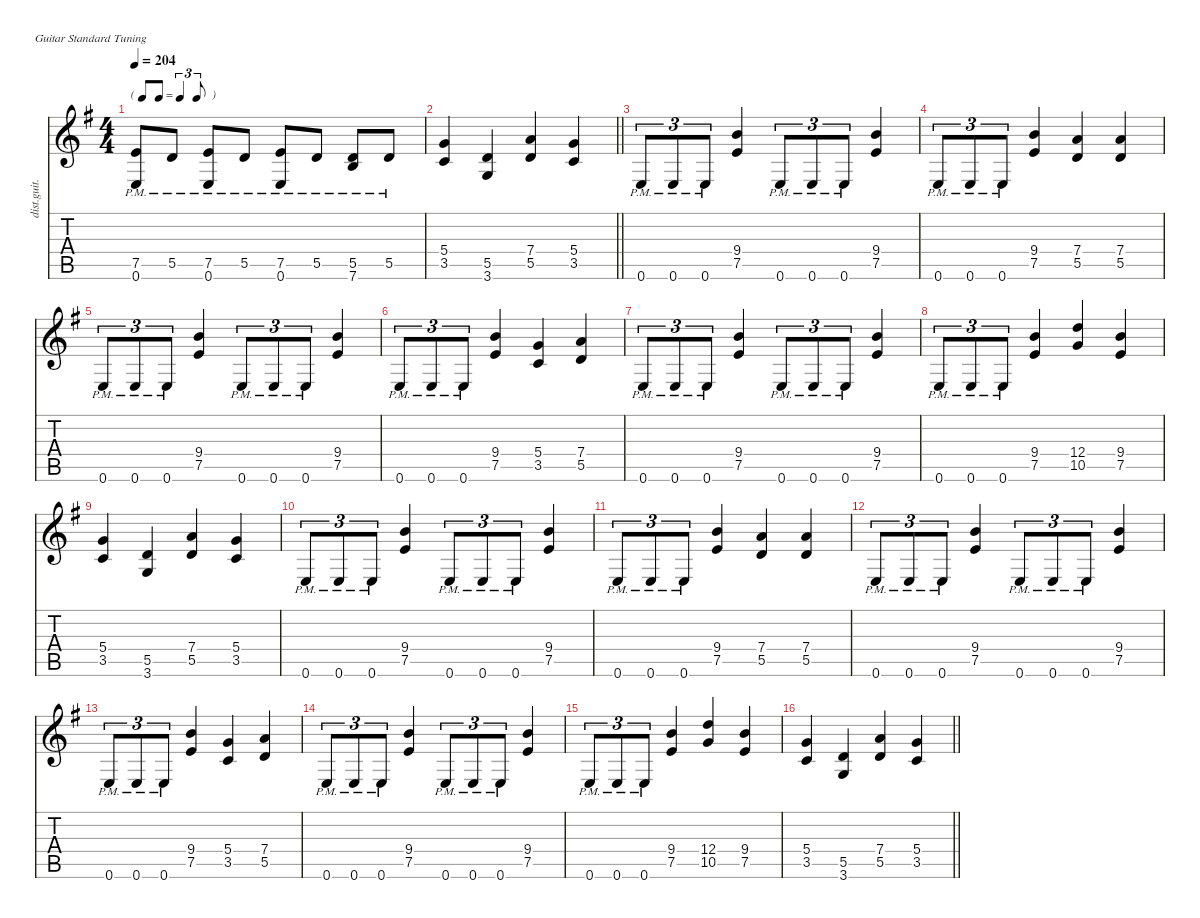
\defaultSystemsLayout 4
\hideDynamics
\bracketExtendMode nobrackets
\otherSystemsTrackNameOrientation horizontal
\track ("James Hetfield" "dist.guit.") {defaultSystemsLayout 8 mute instrument distortionguitar}
\staff {score tabs}
\tuning (E4 B3 G3 D3 A2 E2)
\ts (4 4)
\tf triplet8th
\tempo 204
\clef g2
\ks eminor
(7.5{pm acc forcenatural} 0.6{pm acc forcenatural}).8{dy f beam Up} 5.5{pm acc forcenatural}.8{beam Up} (7.5{pm acc forcenatural} 0.6{pm acc forcenatural}).8{beam Up} 5.5{pm acc forcenatural}.8{beam Up} (7.5{pm acc forcenatural} 0.6{pm acc forcenatural}).8{beam Up} 5.5{pm acc forcenatural}.8{beam Up} (5.5{pm acc forcenatural} 7.6{pm acc forcenatural}).8{beam Up} 5.5{pm acc forcenatural}.8{beam Up} |
\barLineRight lightlight
(5.4{acc forcenatural} 3.5{acc forcenatural}).4{beam Up} (5.5{acc forcenatural} 3.6{acc forcenatural}).4{beam Up} (7.4{acc forcenatural} 5.5{acc forcenatural}).4{beam Up} (5.4{acc forcenatural} 3.5{acc forcenatural}).4{beam Up} |
0.6{pm acc forcenatural}.8{tu (3 2) beam Up} 0.6{pm acc forcenatural}.8{tu (3 2) beam Up} 0.6{pm acc forcenatural}.8{tu (3 2) beam Up} (9.4{acc forcenatural} 7.5{acc forcenatural}).4{beam Up} 0.6{pm acc forcenatural}.8{tu (3 2) beam Up} 0.6{pm acc forcenatural}.8{tu (3 2) beam Up} 0.6{pm acc forcenatural}.8{tu (3 2) beam Up} (9.4{acc forcenatural} 7.5{acc forcenatural}).4{beam Up} |
0.6{pm acc forcenatural}.8{tu (3 2) beam Up} 0.6{pm acc forcenatural}.8{tu (3 2) beam Up} 0.6{pm acc forcenatural}.8{tu (3 2) beam Up} (9.4{acc forcenatural} 7.5{acc forcenatural}).4{beam Up} (7.4{acc forcenatural} 5.5{acc forcenatural}).4{beam Up} (7.4{acc forcenatural} 5.5{acc forcenatural}).4{beam Up} |
0.6{pm acc forcenatural}.8{tu (3 2) beam Up} 0.6{pm acc forcenatural}.8{tu (3 2) beam Up} 0.6{pm acc forcenatural}.8{tu (3 2) beam Up} (9.4{acc forcenatural} 7.5{acc forcenatural}).4{beam Up} 0.6{pm acc forcenatural}.8{tu (3 2) beam Up} 0.6{pm acc forcenatural}.8{tu (3 2) beam Up} 0.6{pm acc forcenatural}.8{tu (3 2) beam Up} (9.4{acc forcenatural} 7.5{acc forcenatural}).4{beam Up} |
0.6{pm acc forcenatural}.8{tu (3 2) beam Up} 0.6{pm acc forcenatural}.8{tu (3 2) beam Up} 0.6{pm acc forcenatural}.8{tu (3 2) beam Up} (9.4{acc forcenatural} 7.5{acc forcenatural}).4{beam Up} (5.4{acc forcenatural} 3.5{acc forcenatural}).4{beam Up} (7.4{acc forcenatural} 5.5{acc forcenatural}).4{beam Up} |
0.6{pm acc forcenatural}.8{tu (3 2) beam Up} 0.6{pm acc forcenatural}.8{tu (3 2) beam Up} 0.6{pm acc forcenatural}.8{tu (3 2) beam Up} (9.4{acc forcenatural} 7.5{acc forcenatural}).4{beam Up} 0.6{pm acc forcenatural}.8{tu (3 2) beam Up} 0.6{pm acc forcenatural}.8{tu (3 2) beam Up} 0.6{pm acc forcenatural}.8{tu (3 2) beam Up} (9.4{acc forcenatural} 7.5{acc forcenatural}).4{beam Up} |
0.6{pm acc forcenatural}.8{tu (3 2) beam Up} 0.6{pm acc forcenatural}.8{tu (3 2) beam Up} 0.6{pm acc forcenatural}.8{tu (3 2) beam Up} (9.4{acc forcenatural} 7.5{acc forcenatural}).4{beam Up} (12.4{acc forcenatural} 10.5{acc forcenatural}).4{beam Up} (9.4{acc forcenatural} 7.5{acc forcenatural}).4{beam Up} |
(5.4{acc forcenatural} 3.5{acc forcenatural}).4{beam Up} (5.5{acc forcenatural} 3.6{acc forcenatural}).4{beam Up} (7.4{acc forcenatural} 5.5{acc forcenatural}).4{beam Up} (5.4{acc forcenatural} 3.5{acc forcenatural}).4{beam Up} |
0.6{pm acc forcenatural}.8{tu (3 2) beam Up} 0.6{pm acc forcenatural}.8{tu (3 2) beam Up} 0.6{pm acc forcenatural}.8{tu (3 2) beam Up} (9.4{acc forcenatural} 7.5{acc forcenatural}).4{beam Up} 0.6{pm acc forcenatural}.8{tu (3 2) beam Up} 0.6{pm acc forcenatural}.8{tu (3 2) beam Up} 0.6{pm acc forcenatural}.8{tu (3 2) beam Up} (9.4{acc forcenatural} 7.5{acc forcenatural}).4{beam Up} |
0.6{pm acc forcenatural}.8{tu (3 2) beam Up} 0.6{pm acc forcenatural}.8{tu (3 2) beam Up} 0.6{pm acc forcenatural}.8{tu (3 2) beam Up} (9.4{acc forcenatural} 7.5{acc forcenatural}).4{beam Up} (7.4{acc forcenatural} 5.5{acc forcenatural}).4{beam Up} (7.4{acc forcenatural} 5.5{acc forcenatural}).4{beam Up} |
0.6{pm acc forcenatural}.8{tu (3 2) beam Up} 0.6{pm acc forcenatural}.8{tu (3 2) beam Up} 0.6{pm acc forcenatural}.8{tu (3 2) beam Up} (9.4{acc forcenatural} 7.5{acc forcenatural}).4{beam Up} 0.6{pm acc forcenatural}.8{tu (3 2) beam Up} 0.6{pm acc forcenatural}.8{tu (3 2) beam Up} 0.6{pm acc forcenatural}.8{tu (3 2) beam Up} (9.4{acc forcenatural} 7.5{acc forcenatural}).4{beam Up} |
0.6{pm acc forcenatural}.8{tu (3 2) beam Up} 0.6{pm acc forcenatural}.8{tu (3 2) beam Up} 0.6{pm acc forcenatural}.8{tu (3 2) beam Up} (9.4{acc forcenatural} 7.5{acc forcenatural}).4{beam Up} (5.4{acc forcenatural} 3.5{acc forcenatural}).4{beam Up} (7.4{acc forcenatural} 5.5{acc forcenatural}).4{beam Up} |
0.6{pm acc forcenatural}.8{tu (3 2) beam Up} 0.6{pm acc forcenatural}.8{tu (3 2) beam Up} 0.6{pm acc forcenatural}.8{tu (3 2) beam Up} (9.4{acc forcenatural} 7.5{acc forcenatural}).4{beam Up} 0.6{pm acc forcenatural}.8{tu (3 2) beam Up} 0.6{pm acc forcenatural}.8{tu (3 2) beam Up} 0.6{pm acc forcenatural}.8{tu (3 2) beam Up} (9.4{acc forcenatural} 7.5{acc forcenatural}).4{beam Up} |
0.6{pm acc forcenatural}.8{tu (3 2) beam Up} 0.6{pm acc forcenatural}.8{tu (3 2) beam Up} 0.6{pm acc forcenatural}.8{tu (3 2) beam Up} (9.4{acc forcenatural} 7.5{acc forcenatural}).4{beam Up} (12.4{acc forcenatural} 10.5{acc forcenatural}).4{beam Up} (9.4{acc forcenatural} 7.5{acc forcenatural}).4{beam Up} |
\barLineRight lightlight
(5.4{acc forcenatural} 3.5{acc forcenatural}).4{beam Up} (5.5{acc forcenatural} 3.6{acc forcenatural}).4{beam Up} (7.4{acc forcenatural} 5.5{acc forcenatural}).4{beam Up} (5.4{acc forcenatural} 3.5{acc forcenatural}).4{beam Up}
